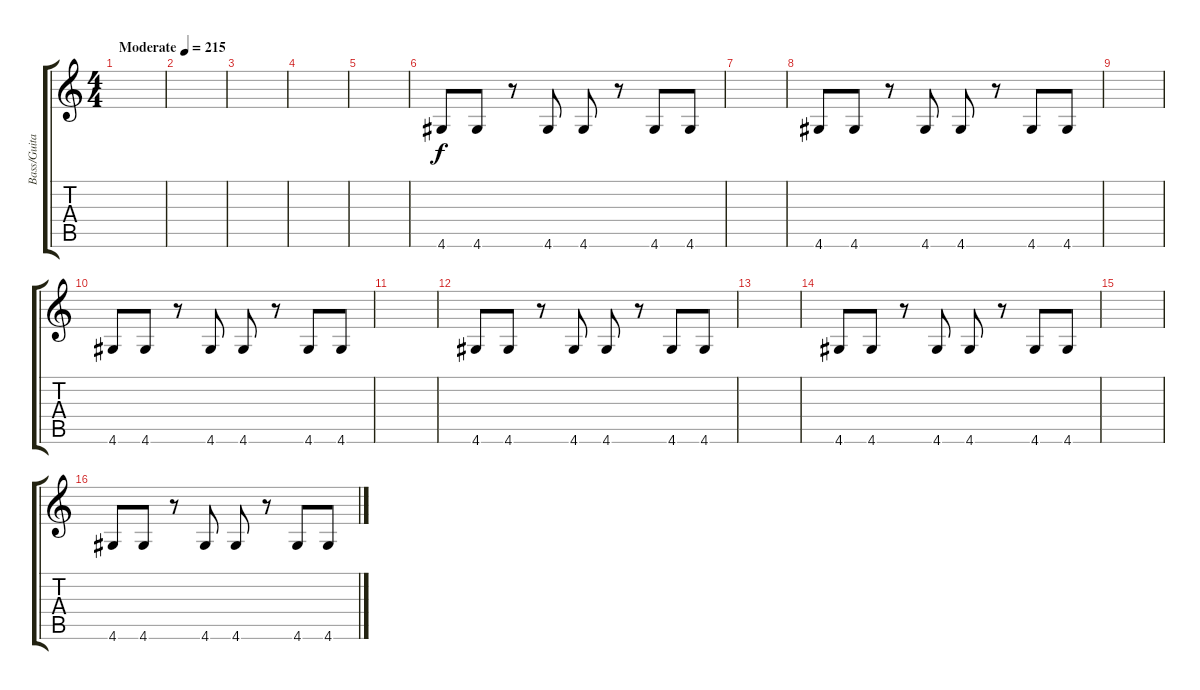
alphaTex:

\track ("Bass/Guitar" "Bass/Guita") {instrument synthbass1}
\staff {score tabs}
\tuning (E4 B3 G3 D3 A2 E2) {hide}
\ts (4 4)
\tempo (215 "Moderate")
\clef g2
\ks c
|
|
|
|
|
4.6.8 4.6.8 r.8 4.6.8 4.6.8 r.8 4.6.8 4.6.8 |
|
4.6.8 4.6.8 r.8 4.6.8 4.6.8 r.8 4.6.8 4.6.8 |
|
4.6.8 4.6.8 r.8 4.6.8 4.6.8 r.8 4.6.8 4.6.8 |
|
4.6.8 4.6.8 r.8 4.6.8 4.6.8 r.8 4.6.8 4.6.8 |
|
4.6.8 4.6.8 r.8 4.6.8 4.6.8 r.8 4.6.8 4.6.8 |
|
4.6.8 4.6.8 r.8 4.6.8 4.6.8 r.8 4.6.8 4.6.8
